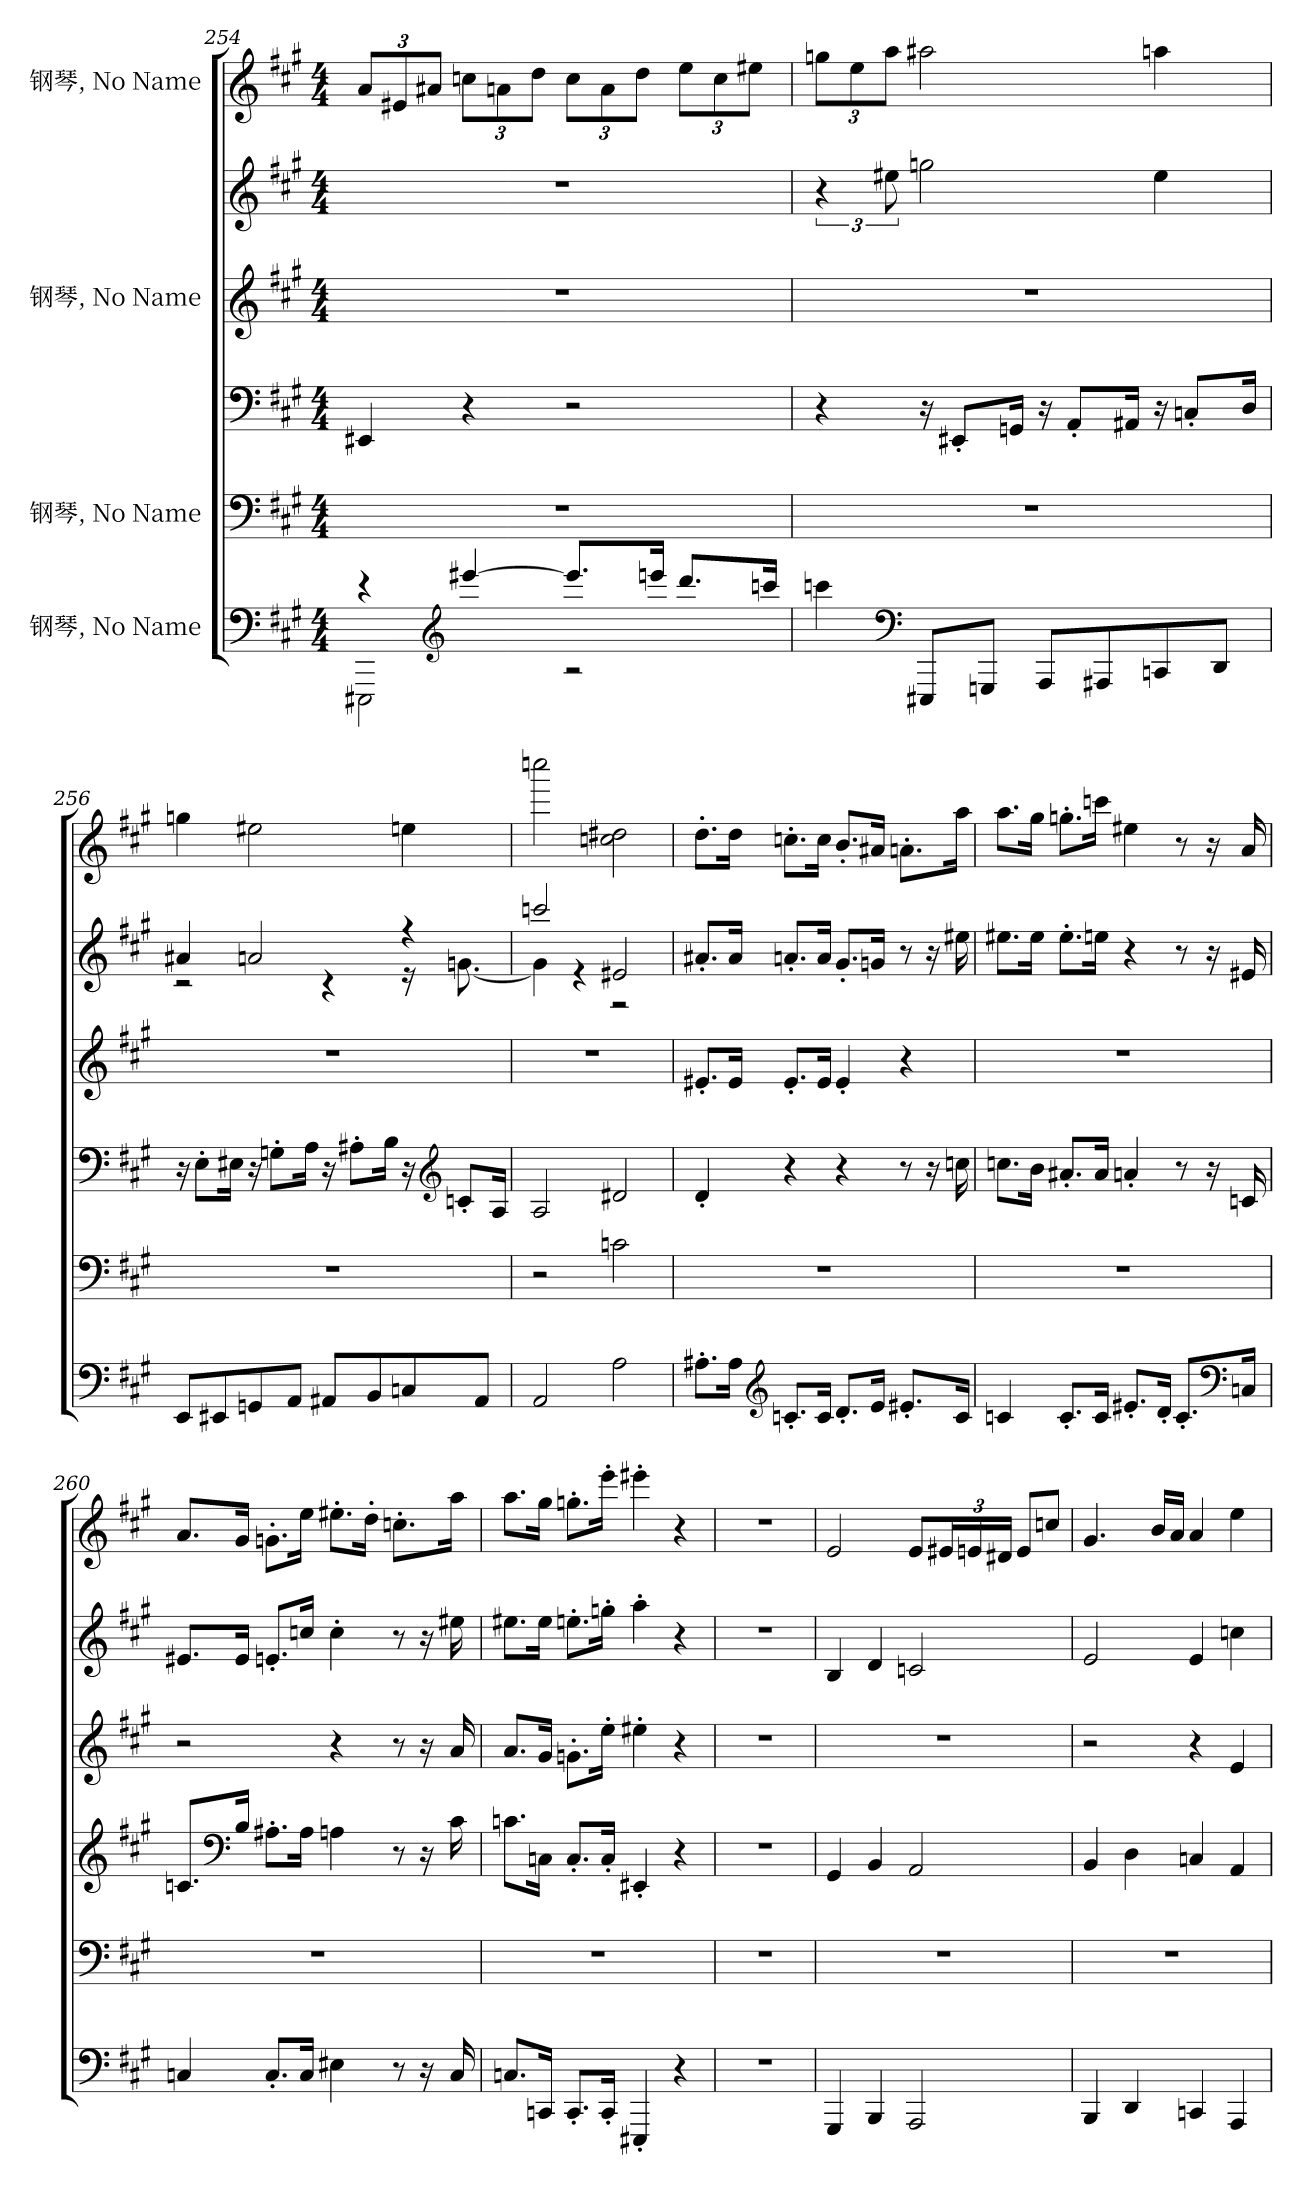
**kern	**kern	**kern	**kern	**kern	**kern
*part4	*part3	*part3	*part2	*part2	*part1
*staff6	*staff5	*staff4	*staff3	*staff2	*staff1
*I"钢琴, No Name	*I"钢琴, No Name	*	*I"钢琴, No Name	*	*I"钢琴, No Name
!!LO:LB:g=z
*clefF4	*clefF4	*clefF4	*clefG2	*clefG2	*clefG2
*k[f#c#g#]	*k[f#c#g#]	*k[f#c#g#]	*k[f#c#g#]	*k[f#c#g#]	*k[f#c#g#]
*M4/4	*M4/4	*M4/4	*M4/4	*M4/4	*M4/4
=254	=254	=254	=254	=254	=254
*^	*	*	*	*	*
*	*	*	*	*	*	*Xbrackettup
4r	2EEE#X\	1r	4EE#X/	1r	1r	12a/L
.	.	.	.	.	.	12e#X/
.	.	.	.	.	.	12a#X/J
*clefG2	*	*	*	*	*	*
[4eee#X/	.	.	4r	.	.	12ccn\L
.	.	.	.	.	.	12an\
.	.	.	.	.	.	12dd\J
8.eee#/L]	2r	.	2r	.	.	12cc\L
.	.	.	.	.	.	12a\
.	.	.	.	.	.	12dd\J
16eeen/Jk	.	.	.	.	.	.
8.ddd/L	.	.	.	.	.	12ee\L
.	.	.	.	.	.	12cc\
.	.	.	.	.	.	12ee#X\J
16cccn/Jk	.	.	.	.	.	.
*v	*v	*	*	*	*	*
=255	=255	=255	=255	=255	=255
4cccn\	1r	4r	1r	6r	12ggn\L
.	.	.	.	.	12ee\
.	.	.	.	12ee#X\	12aa\J
*clefF4	*	*	*	*	*
8EEE#X/L	.	16r	.	2ggn\	2aa#X\
.	.	8EE#X'/L	.	.	.
8GGGn/J	.	.	.	.	.
.	.	16GGn/Jk	.	.	.
8AAA/L	.	16r	.	.	.
.	.	8AA'/L	.	.	.
8AAA#X/	.	.	.	.	.
.	.	16AA#X/Jk	.	.	.
8CCn/	.	16r	.	4ee#\	4aan\
.	.	8Cn'/L	.	.	.
8DD/J	.	.	.	.	.
.	.	16D/Jk	.	.	.
!!LO:PB:g=z
=256	=256	=256	=256	=256	=256
*	*	*	*	*	*MM152
*	*	*	*	*^	*
8EE/L	1r	16r	1r	4a#X/	2r	4ggn\
.	.	8E'\L	.	.	.	.
8EE#X/	.	.	.	.	.	.
.	.	16E#X\Jk	.	.	.	.
8GGn/	.	16r	.	2an/	.	2ee#X\
.	.	8Gn'\L	.	.	.	.
8AA/J	.	.	.	.	.	.
.	.	16A\Jk	.	.	.	.
8AA#X/L	.	16r	.	.	4r	.
.	.	8A#X'\L	.	.	.	.
8BB/	.	.	.	.	.	.
.	.	16B\Jk	.	.	.	.
8Cn/	.	16r	.	4r	16r	4een\
*	*	*clefG2	*	*	*	*
.	.	8cn'/L	.	.	[8.gn\	.
8AA#/J	.	.	.	.	.	.
.	.	16A#/Jk	.	.	.	.
=257	=257	=257	=257	=257	=257	=257
2AA/	2r	2A/	1r	2cccn/	4g\]	2ccccn\
.	.	.	.	.	4r	.
*	*	*	*	*	*	*MM134
2A\	2cn\	2d#X/	.	2e#X/	2r	2ccn\ 2dd#X\
*	*	*	*	*v	*v	*
=258	=258	=258	=258	=258	=258
*	*	*	*	*	*MM152
8.A#X'\L	1r	4d'/	8.e#X'/L	8.a#X'/L	8.dd'\L
16A#\Jk	.	.	16e#/Jk	16a#/Jk	16dd\Jk
*clefG2	*	*	*	*	*
8.cn'/L	.	4r	8.e#'/L	8.an'/L	8.ccn'\L
16c/Jk	.	.	16e#/Jk	16a/Jk	16cc\Jk
8.d'/L	.	4r	4e#'/	8.g#'/L	8.b'/L
16e/Jk	.	.	.	16gn/Jk	16a#X/Jk
8.e#X'/L	.	8r	4r	8r	8.an'\L
.	.	16r	.	16r	.
16c/Jk	.	16ccn\	.	16ee#X\	16aa\Jk
!!LO:LB:g=z
=259	=259	=259	=259	=259	=259
*	*	*	*	*	*MM152
4cn/	1r	8.ccn\L	1r	8.ee#X\L	8.aa\L
.	.	16b\Jk	.	16ee#\Jk	16gg#\Jk
8.c'/L	.	8.a#X'/L	.	8.ee#'\L	8.ggn'\L
16c/Jk	.	16a#/Jk	.	16een\Jk	16cccn\Jk
8.e#X'/L	.	4an'/	.	4r	4ee#X\
16d'/Jk	.	.	.	.	.
8.c'/L	.	8r	.	8r	8r
.	.	16r	.	16r	16r
*clefF4	*	*	*	*	*
16Cn/Jk	.	16cn/	.	16e#X/	16a/
=260	=260	=260	=260	=260	=260
*	*	*	*	*	*MM152
4Cn/	1r	8.cn/L	2r	8.e#X/L	8.a/L
*	*	*clefF4	*	*	*
.	.	16B/Jk	.	16e#/Jk	16g#/Jk
8.C'/L	.	8.A#X'\L	.	8.en'/L	8.gn'\L
16C/Jk	.	16A#\Jk	.	16ccn/Jk	16ee\Jk
4E#X\	.	4An\	4r	4cc'\	8.ee#X'\L
.	.	.	.	.	16dd'\Jk
8r	.	8r	8r	8r	8.ccn'\L
16r	.	16r	16r	16r	.
16C/	.	16c\	16a/	16ee#X\	16aa\Jk
!!LO:PB:g=z
=261	=261	=261	=261	=261	=261
8.Cn/L	1r	8.cn\L	8.a/L	8.ee#X\L	8.aa\L
16CCn/Jk	.	16Cn\Jk	16g#/Jk	16ee#\Jk	16gg#\Jk
*	*	*	*	*	*MM138
8.CC'/L	.	8.C'/L	8.gn'\L	8.een'\L	8.ggn'\L
16CC'/Jk	.	16C'/Jk	16ee'\Jk	16ggn'\Jk	16eee'\Jk
4EEE#X'/	.	4EE#X'/	4ee#X'\	4aa'\	4eee#X'\
4r	.	4r	4r	4r	4r
=262	=262	=262	=262	=262	=262
*	*	*	*	*	*MM80
1r	1r	1r	1r	1r	1r
=263	=263	=263	=263	=263	=263
*	*	*	*	*	*MM45
4GGG#/	1r	4GG#/	1r	4B/	2e/
4BBB/	.	4BB/	.	4d/	.
*	*	*	*	*	*MM45
2AAA/	.	2AA/	.	2cn/	8e/L
.	.	.	.	.	24e#X/L
.	.	.	.	.	24en/
.	.	.	.	.	24d#X/JJ
.	.	.	.	.	8e/L
.	.	.	.	.	8ccn/J
=264	=264	=264	=264	=264	=264
*	*	*	*	*	*MM44
4BBB/	1r	4BB/	2r	2e/	4.g#/
4DD/	.	4D\	.	.	.
.	.	.	.	.	16b/LL
.	.	.	.	.	16a/JJ
*	*	*	*	*	*MM42
4CCn/	.	4Cn/	4r	4e/	4a/
*	*	*	*	*	*MM45
4AAA/	.	4AA/	4e/	4ccn\	4ee\
=	=	=	=	=	=
*-	*-	*-	*-	*-	*-
